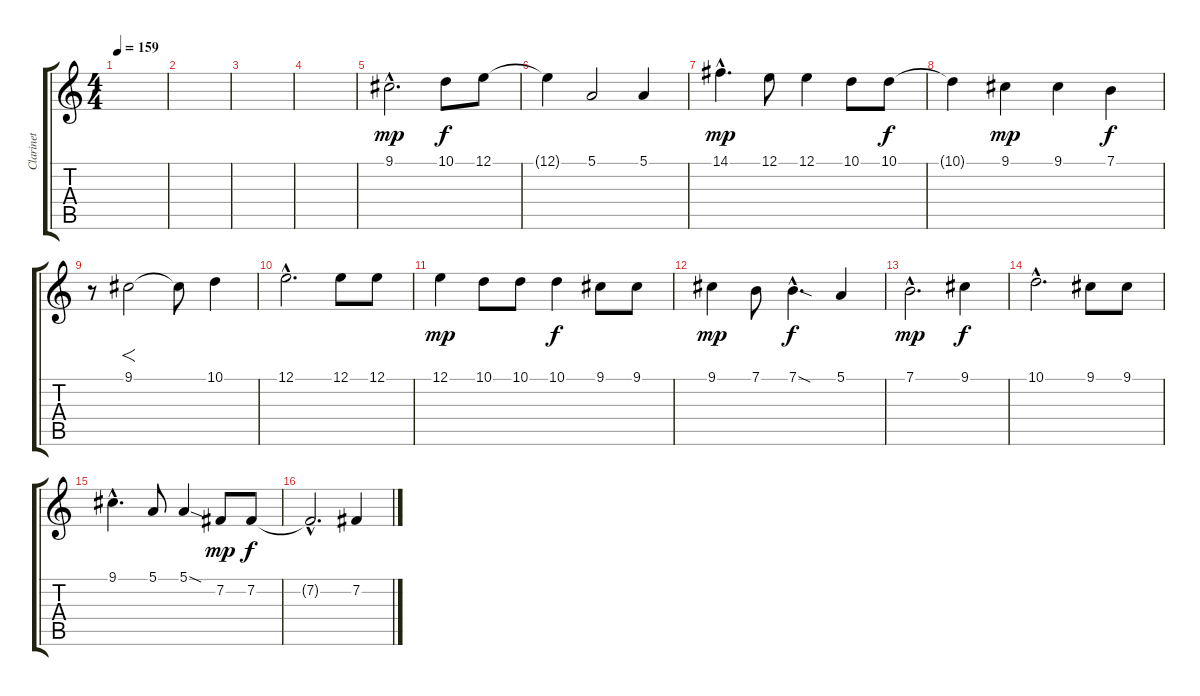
\track ("Clarinet" "Clarinet") {instrument clarinet}
\staff {score tabs}
\tuning (E4 B3 G3 D3 A2 E2) {hide}
\ts (4 4)
\tempo 159
\clef g2
\ks c
|
|
|
|
9.1{hac}.2{d dy mp instrument clarinet} 10.1.8{dy f} 12.1.8 |
12.1{t}.4 5.1.2 5.1.4 |
14.1{hac}.4{d dy mp} 12.1.8 12.1.4 10.1.8 10.1.8{dy f} |
10.1{t}.4 9.1.4{dy mp} 9.1.4 7.1.4{dy f} |
r.8 9.1.2{f} 9.1{t}.8 10.1.4 |
12.1{hac}.2{d} 12.1.8 12.1.8 |
12.1.4{dy mp} 10.1.8 10.1.8 10.1.4{dy f} 9.1.8 9.1.8 |
9.1.4{dy mp} 7.1.8 7.1{sod hac}.4{d dy f} 5.1.4 |
7.1{hac}.2{d dy mp} 9.1.4{dy f} |
10.1{hac}.2{d} 9.1.8 9.1.8 |
9.1{hac}.4{d} 5.1.8 5.1{sod}.4 7.2.8{dy mp} 7.2.8{dy f} |
7.2{hac t}.2{d} 7.2.4
